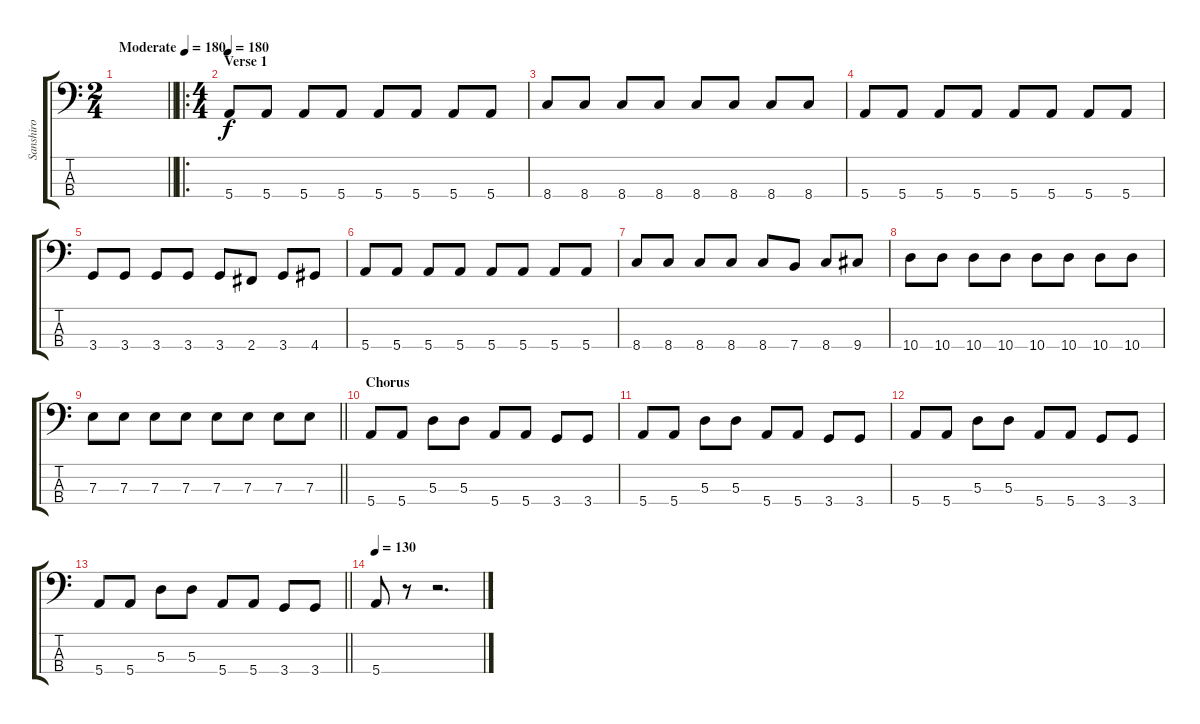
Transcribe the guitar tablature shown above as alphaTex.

\track ("Sanshiro" "Sanshiro") {instrument electricbasspick}
\staff {score tabs}
\tuning (G2 D2 A1 E1) {hide}
\ts (2 4)
\tempo (180 "Moderate")
\tempo 130
\tempo (180 "Moderate")
\clef f4
\barLineRight lightlight
\ks c
|
\ro
\ts (4 4)
\section ("" "Verse 1")
\tempo 180
5.4.8 5.4.8 5.4.8 5.4.8 5.4.8 5.4.8 5.4.8 5.4.8 |
8.4.8 8.4.8 8.4.8 8.4.8 8.4.8 8.4.8 8.4.8 8.4.8 |
5.4.8 5.4.8 5.4.8 5.4.8 5.4.8 5.4.8 5.4.8 5.4.8 |
3.4.8 3.4.8 3.4.8 3.4.8 3.4.8 2.4.8 3.4.8 4.4.8 |
5.4.8 5.4.8 5.4.8 5.4.8 5.4.8 5.4.8 5.4.8 5.4.8 |
8.4.8 8.4.8 8.4.8 8.4.8 8.4.8 7.4.8 8.4.8 9.4.8 |
10.4.8 10.4.8 10.4.8 10.4.8 10.4.8 10.4.8 10.4.8 10.4.8 |
\barLineRight lightlight
7.3.8 7.3.8 7.3.8 7.3.8 7.3.8 7.3.8 7.3.8 7.3.8 |
\section ("" "Chorus")
5.4.8 5.4.8 5.3.8 5.3.8 5.4.8 5.4.8 3.4.8 3.4.8 |
5.4.8 5.4.8 5.3.8 5.3.8 5.4.8 5.4.8 3.4.8 3.4.8 |
5.4.8 5.4.8 5.3.8 5.3.8 5.4.8 5.4.8 3.4.8 3.4.8 |
\barLineRight lightlight
5.4.8 5.4.8 5.3.8 5.3.8 5.4.8 5.4.8 3.4.8 3.4.8 |
\section ("" "")
\tempo 130
5.4.8 r.8 r.2{d}
